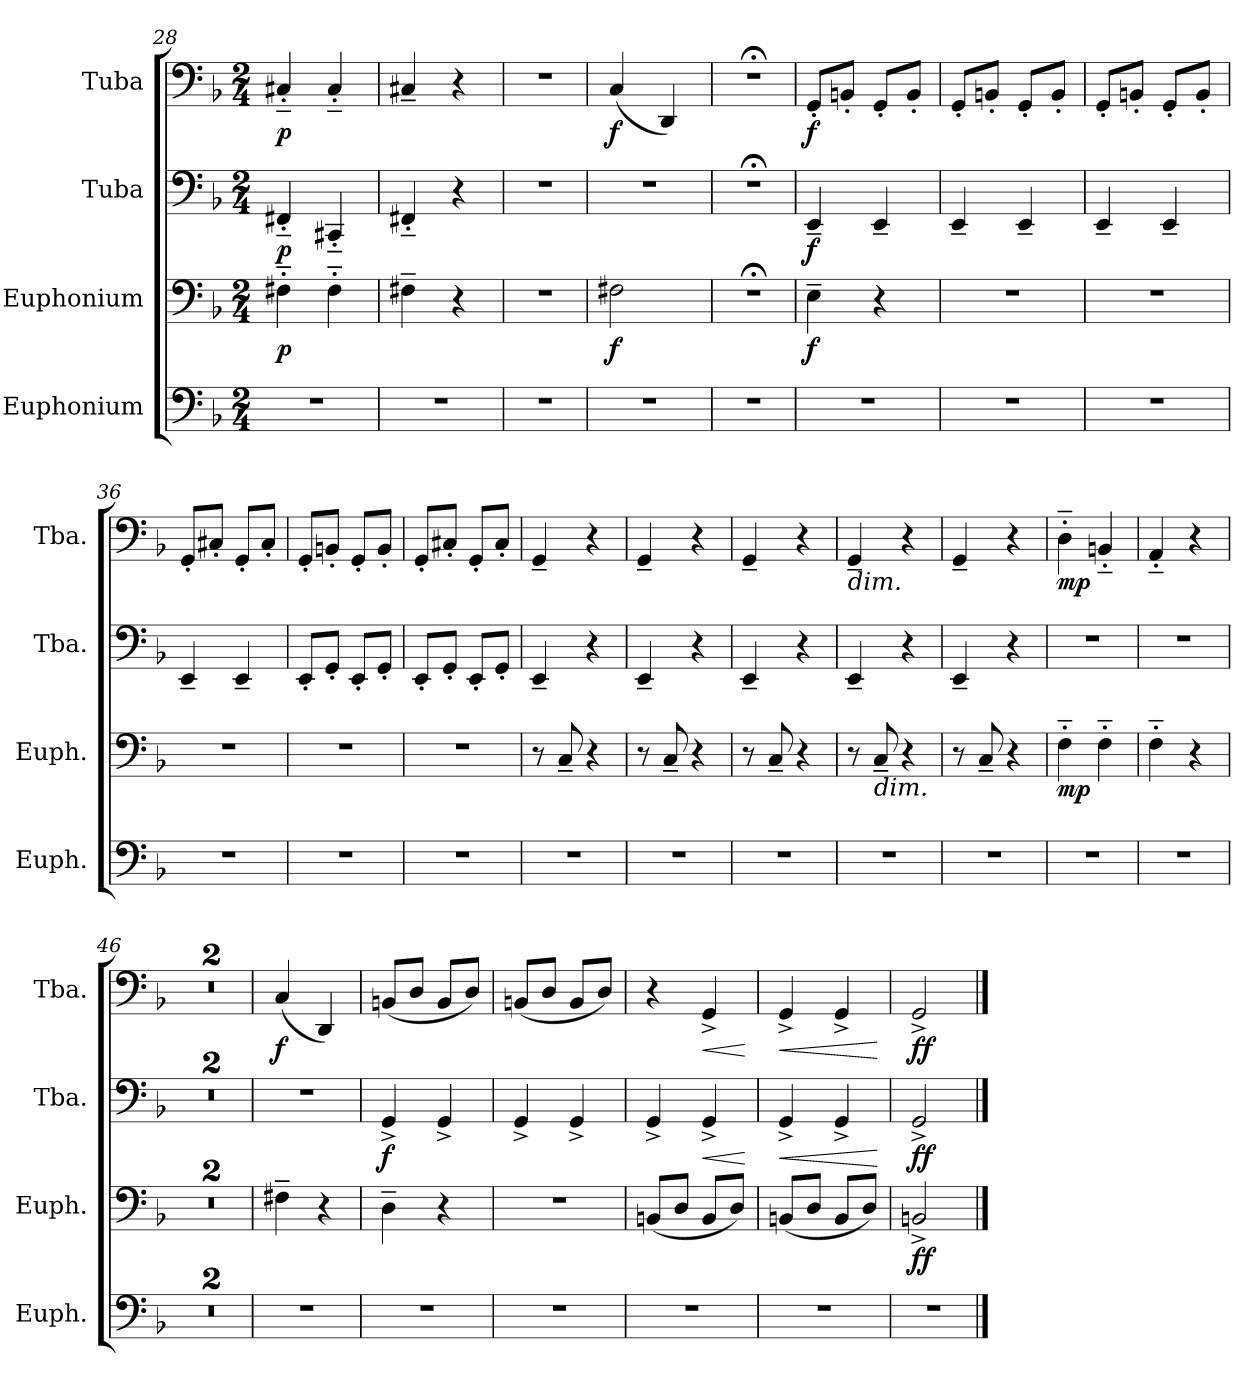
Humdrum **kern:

**kern	**kern	**dynam	**kern	**dynam	**kern	**dynam
*part4	*part3	*part3	*part2	*part2	*part1	*part1
*staff4	*staff3	*staff3	*staff2	*staff2	*staff1	*staff1
*I"Euphonium	*I"Euphonium	*	*I"Tuba	*	*I"Tuba	*
*I'Euph.	*I'Euph.	*	*I'Tba.	*	*I'Tba.	*
*clefF4	*clefF4	*	*clefF4	*	*clefF4	*
*k[b-]	*k[b-]	*	*k[b-]	*	*k[b-]	*
*M2/4	*M2/4	*	*M2/4	*	*M2/4	*
=28	=28	=28	=28	=28	=28	=28
!	!	!LO:DY:b	!	!LO:DY:b	!	!LO:DY:b
2r	4F#X'~\	p	4FF#X'~/	p	4C#X'~/	p
.	4F#'~\	.	4CC#X'~/	.	4C#'~/	.
!!LO:LB:g=z
=29	=29	=29	=29	=29	=29	=29
2r	4F#X~\	.	4FF#X'~/	.	4C#X~/	.
.	4r	.	4r	.	4r	.
=30	=30	=30	=30	=30	=30	=30
2r	2r	.	2r	.	2r	.
=31	=31	=31	=31	=31	=31	=31
!	!	!LO:DY:b	!	!	!	!LO:DY:b
2r	2F#X\	f	2r	.	(<4C/	f
.	.	.	.	.	4DD/)	.
=32	=32	=32	=32	=32	=32	=32
2r	2r;<	.	2r;<	.	2r;<	.
=33	=33	=33	=33	=33	=33	=33
!	!	!LO:DY:b	!	!LO:DY:b	!	!LO:DY:b
2r	4E~\	f	4EE~/	f	8GG'/L	f
.	.	.	.	.	8BBn'/J	.
.	4r	.	4EE~/	.	8GG'/L	.
.	.	.	.	.	8BB'/J	.
=34	=34	=34	=34	=34	=34	=34
2r	2r	.	4EE~/	.	8GG'/L	.
.	.	.	.	.	8BBn'/J	.
.	.	.	4EE~/	.	8GG'/L	.
.	.	.	.	.	8BB'/J	.
=35	=35	=35	=35	=35	=35	=35
2r	2r	.	4EE~/	.	8GG'/L	.
.	.	.	.	.	8BBn'/J	.
.	.	.	4EE~/	.	8GG'/L	.
.	.	.	.	.	8BB'/J	.
=36	=36	=36	=36	=36	=36	=36
2r	2r	.	4EE~/	.	8GG'/L	.
.	.	.	.	.	8C#X'/J	.
.	.	.	4EE~/	.	8GG'/L	.
.	.	.	.	.	8C#'/J	.
=37	=37	=37	=37	=37	=37	=37
2r	2r	.	8EE'/L	.	8GG'/L	.
.	.	.	8GG'/J	.	8BBn'/J	.
.	.	.	8EE'/L	.	8GG'/L	.
.	.	.	8GG'/J	.	8BB'/J	.
=38	=38	=38	=38	=38	=38	=38
2r	2r	.	8EE'/L	.	8GG'/L	.
.	.	.	8GG'/J	.	8C#X'/J	.
.	.	.	8EE'/L	.	8GG'/L	.
.	.	.	8GG'/J	.	8C#'/J	.
=39	=39	=39	=39	=39	=39	=39
2r	8r	.	4EE~/	.	4GG~/	.
.	8C~/	.	.	.	.	.
.	4r	.	4r	.	4r	.
!!LO:LB:g=z
=40	=40	=40	=40	=40	=40	=40
2r	8r	.	4EE~/	.	4GG~/	.
.	8C~/	.	.	.	.	.
.	4r	.	4r	.	4r	.
=41	=41	=41	=41	=41	=41	=41
2r	8r	.	4EE~/	.	4GG~/	.
.	8C~/	.	.	.	.	.
.	4r	.	4r	.	4r	.
=42	=42	=42	=42	=42	=42	=42
!	!	!	!	!	!LO:TX:b:i:t=dim.	!
2r	8r	.	4EE~/	.	4GG~/	.
!	!LO:TX:b:i:t=dim.	!	!	!	!	!
.	8C~/	.	.	.	.	.
.	4r	.	4r	.	4r	.
=43	=43	=43	=43	=43	=43	=43
2r	8r	.	4EE~/	.	4GG~/	.
.	8C~/	.	.	.	.	.
.	4r	.	4r	.	4r	.
=44	=44	=44	=44	=44	=44	=44
!	!	!LO:DY:b	!	!	!	!LO:DY:b
2r	4F'~\	mp	2r	.	4D'~\	mp
.	4F'~\	.	.	.	4BBn'~/	.
=45	=45	=45	=45	=45	=45	=45
2r	4F'~\	.	2r	.	4AA'~/	.
.	4r	.	.	.	4r	.
=46	=46	=46	=46	=46	=46	=46
2r	2r;<	.	2r;<	.	2r;<	.
=47	=47	=47	=47	=47	=47	=47
2r	2r	.	2r	.	2r	.
=48	=48	=48	=48	=48	=48	=48
!	!	!	!	!	!	!LO:DY:b
2r	4F#X~\	.	2r	.	(<4C/	f
.	4r	.	.	.	4DD/)	.
=49	=49	=49	=49	=49	=49	=49
!	!	!	!	!LO:DY:b	!	!
2r	4D~\	.	4GG^/	f	(<8BBn/L	.
.	.	.	.	.	8D/J	.
.	4r	.	4GG^/	.	8BB/L	.
.	.	.	.	.	8D/J)	.
=50	=50	=50	=50	=50	=50	=50
2r	2r	.	4GG^/	.	(<8BBn/L	.
.	.	.	.	.	8D/J	.
.	.	.	4GG^/	.	8BB/L	.
.	.	.	.	.	8D/J)	.
=51	=51	=51	=51	=51	=51	=51
2r	(<8BBn/L	.	4GG^/	.	4r	.
.	8D/J	.	.	.	.	.
!	!	!	!	!LO:HP:b	!	!LO:HP:b
.	8BB/L	.	4GG^/	<	4GG^/	<
.	8D/J)	.	.	.	.	.
.	.	.	.	[	.	[
!!LO:PB:g=z
=52	=52	=52	=52	=52	=52	=52
!	!	!	!	!LO:HP:b	!	!LO:HP:b
2r	(<8BBn/L	.	4GG^/	<	4GG^/	<
.	8D/J	.	.	.	.	.
.	8BB/L	.	4GG^/	.	4GG^/	.
.	8D/J)	.	.	.	.	.
.	.	.	.	[	.	[
=53	=53	=53	=53	=53	=53	=53
!	!	!LO:DY:b	!	!LO:DY:b	!	!LO:DY:b
2r	2BBn^/	ff	2GG^/	ff	2GG^/	ff
==	==	==	==	==	==	==
*-	*-	*-	*-	*-	*-	*-
